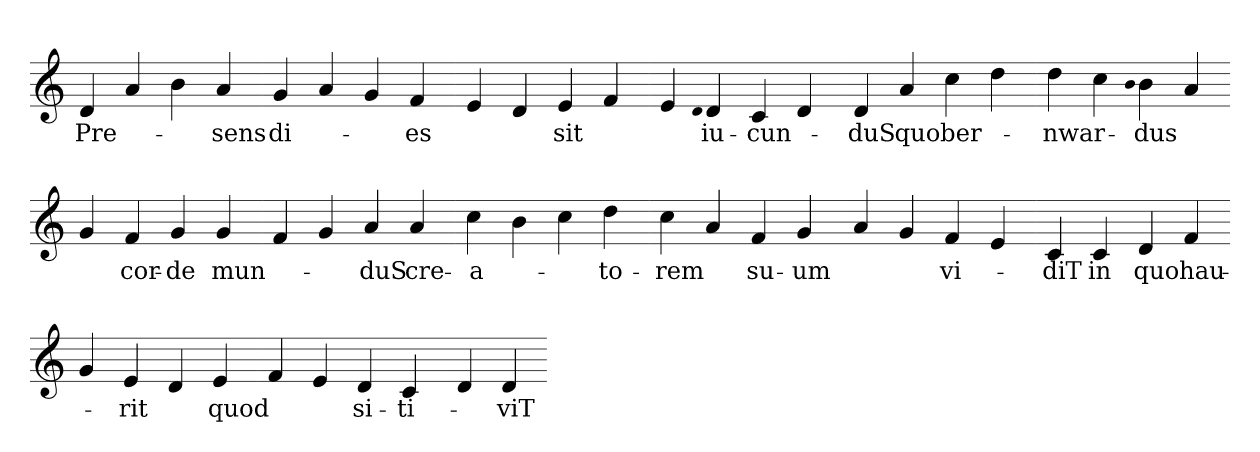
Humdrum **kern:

**kern	**text
*part1	*part1
*staff1	*staff1
*clefG2	*
=	=
4d	Pre-
4a	.
4b	.
4a	sens
=-	=-
4g	di-
4a	.
4g	.
4f	es
=-	=-
4e	.
4d	.
4e	sit
4f	.
=-	=-
4e	.
qd	.
4d	iu-
4c	cun-
4d	.
=-	=-
4d	duS
4a	quo
4cc	ber-
4dd	.
=-	=-
4dd	nwar-
4cc	.
qb	.
4b	dus
4a	.
=-	=-
4g	.
4f	cor-
4g	de
4g	mun-
=-	=-
4f	.
4g	.
4a	duS
4a	cre-
=-	=-
4cc	a-
4b	.
4cc	.
4dd	to-
=-	=-
4cc	rem
4a	.
4f	su-
4g	um
=-	=-
4a	.
4g	.
4f	vi-
4e	.
=-	=-
4c	diT
4c	in
4d	quo
4f	hau-
=-	=-
4g	.
4e	rit
4d	.
4e	quod
=-	=-
4f	.
4e	.
4d	si-
4c	ti-
=-	=-
4d	.
4d	viT
=-	=-
*-	*-
